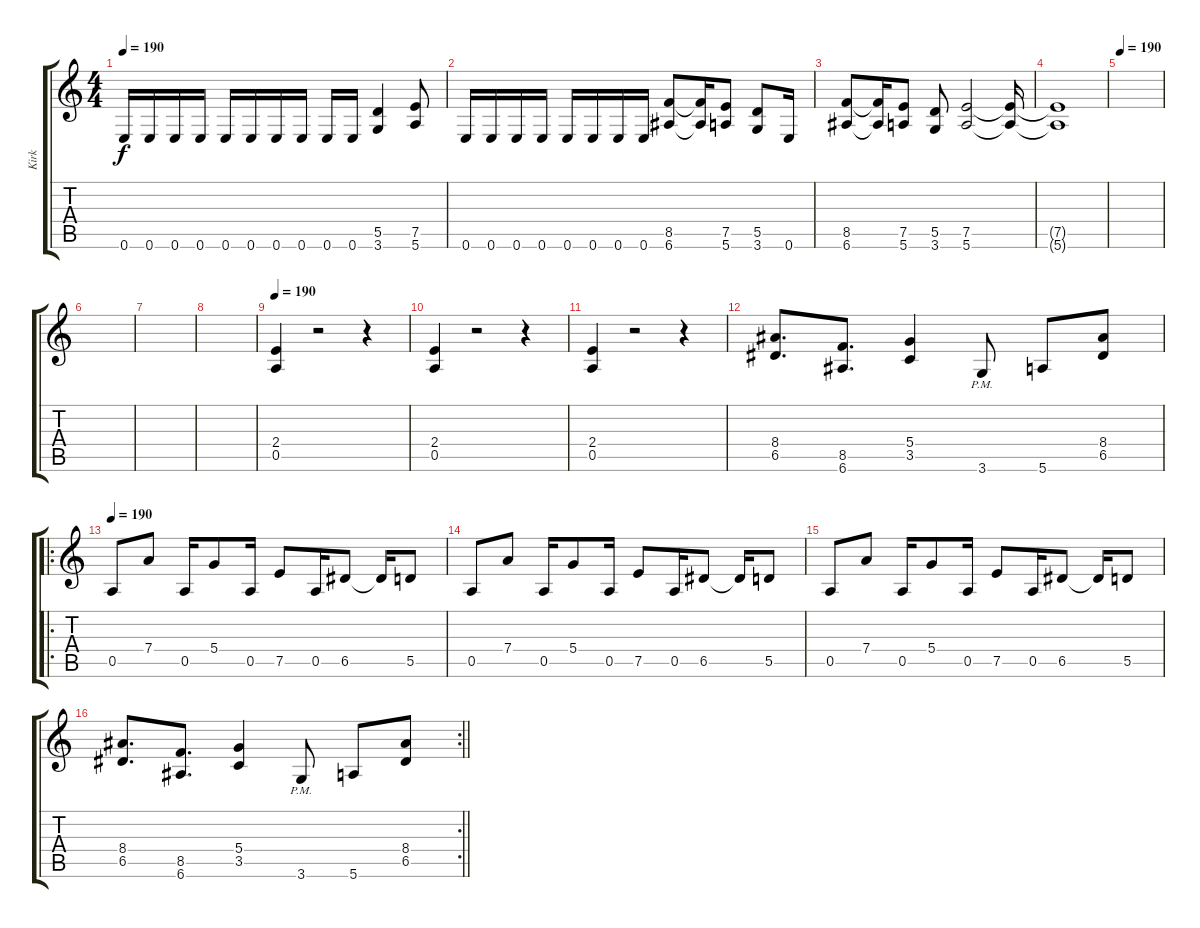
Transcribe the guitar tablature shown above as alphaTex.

\track ("Kirk" "Kirk") {instrument distortionguitar}
\staff {score tabs}
\tuning (E4 B3 G3 D3 A2 E2) {hide}
\ts (4 4)
\tempo 190
\clef g2
\ks c
0.6.16{dy f} 0.6.16 0.6.16 0.6.16 0.6.16 0.6.16 0.6.16 0.6.16 0.6.16 0.6.16 (5.5 3.6).4 (7.5 5.6).8 |
0.6.16 0.6.16 0.6.16 0.6.16 0.6.16 0.6.16 0.6.16 0.6.16 (8.5 6.6).8 (8.5{t} 6.6{t}).16 (7.5 5.6).8 (5.5 3.6).8 0.6.16 |
(8.5 6.6).8 (8.5{t} 6.6{t}).16 (7.5 5.6).8 (5.5 3.6).8 (7.5 5.6).2 (7.5{t} 5.6{t}).16 |
(7.5{t} 5.6{t}).1 |
\tempo 190
|
|
|
|
\tempo 190
(2.4 0.5).4 r.2 r.4 |
(2.4 0.5).4 r.2 r.4 |
(2.4 0.5).4 r.2 r.4 |
(8.4 6.5).8{d} (8.5 6.6).8{d} (5.4 3.5).4 3.6{pm}.8 5.6.8 (8.4 6.5).8 |
\ro
\tempo 190
0.5.8 7.4.8 0.5.16 5.4.8 0.5.16 7.5.8 0.5.16 6.5.8 6.5{t}.16 5.5.8 |
0.5.8 7.4.8 0.5.16 5.4.8 0.5.16 7.5.8 0.5.16 6.5.8 6.5{t}.16 5.5.8 |
0.5.8 7.4.8 0.5.16 5.4.8 0.5.16 7.5.8 0.5.16 6.5.8 6.5{t}.16 5.5.8 |
\rc 2
\barLineRight lightlight
(8.4 6.5).8{d} (8.5 6.6).8{d} (5.4 3.5).4 3.6{pm}.8 5.6.8 (8.4 6.5).8
